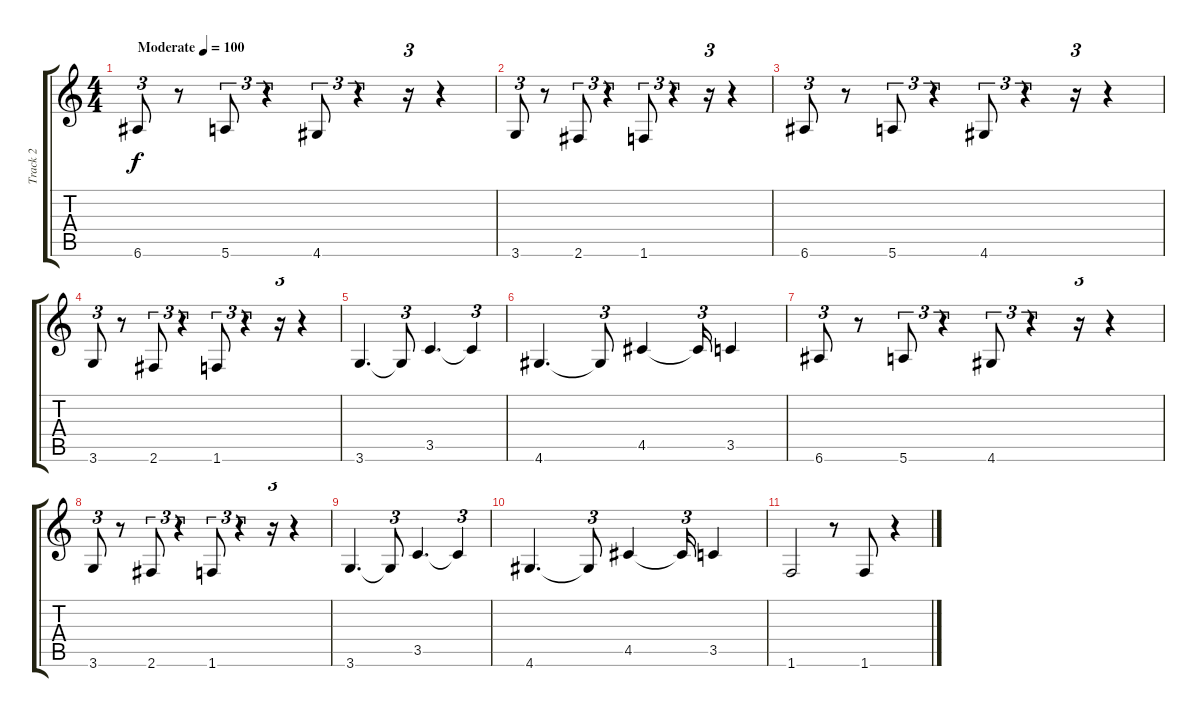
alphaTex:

\track ("Track 2" "Track 2") {instrument acousticguitarsteel}
\staff {score tabs}
\tuning (E4 B3 G3 D3 A2 E2) {hide}
\ts (4 4)
\tempo (100 "Moderate")
\clef g2
\ks c
6.6.8{tu (3 2) dy f instrument acousticguitarsteel} r.8 5.6.8{tu (3 2)} r.4{tu (3 2)} 4.6.8{tu (3 2)} r.4{tu (3 2)} r.16{tu (3 2)} r.4 |
3.6.8{tu (3 2)} r.8 2.6.8{tu (3 2)} r.4{tu (3 2)} 1.6.8{tu (3 2)} r.4{tu (3 2)} r.16{tu (3 2)} r.4 |
6.6.8{tu (3 2)} r.8 5.6.8{tu (3 2)} r.4{tu (3 2)} 4.6.8{tu (3 2)} r.4{tu (3 2)} r.16{tu (3 2)} r.4 |
3.6.8{tu (3 2)} r.8 2.6.8{tu (3 2)} r.4{tu (3 2)} 1.6.8{tu (3 2)} r.4{tu (3 2)} r.16{tu (3 2)} r.4 |
3.6.4{d} 3.6{t}.8{tu (3 2)} 3.5.4{d} 3.5{t}.4{tu (3 2)} |
4.6.4{d} 4.6{t}.8{tu (3 2)} 4.5.4 4.5{t}.16{tu (3 2)} 3.5.4 |
6.6.8{tu (3 2)} r.8 5.6.8{tu (3 2)} r.4{tu (3 2)} 4.6.8{tu (3 2)} r.4{tu (3 2)} r.16{tu (3 2)} r.4 |
3.6.8{tu (3 2)} r.8 2.6.8{tu (3 2)} r.4{tu (3 2)} 1.6.8{tu (3 2)} r.4{tu (3 2)} r.16{tu (3 2)} r.4 |
3.6.4{d} 3.6{t}.8{tu (3 2)} 3.5.4{d} 3.5{t}.4{tu (3 2)} |
4.6.4{d} 4.6{t}.8{tu (3 2)} 4.5.4 4.5{t}.16{tu (3 2)} 3.5.4 |
1.6.2 r.8 1.6.8 r.4
